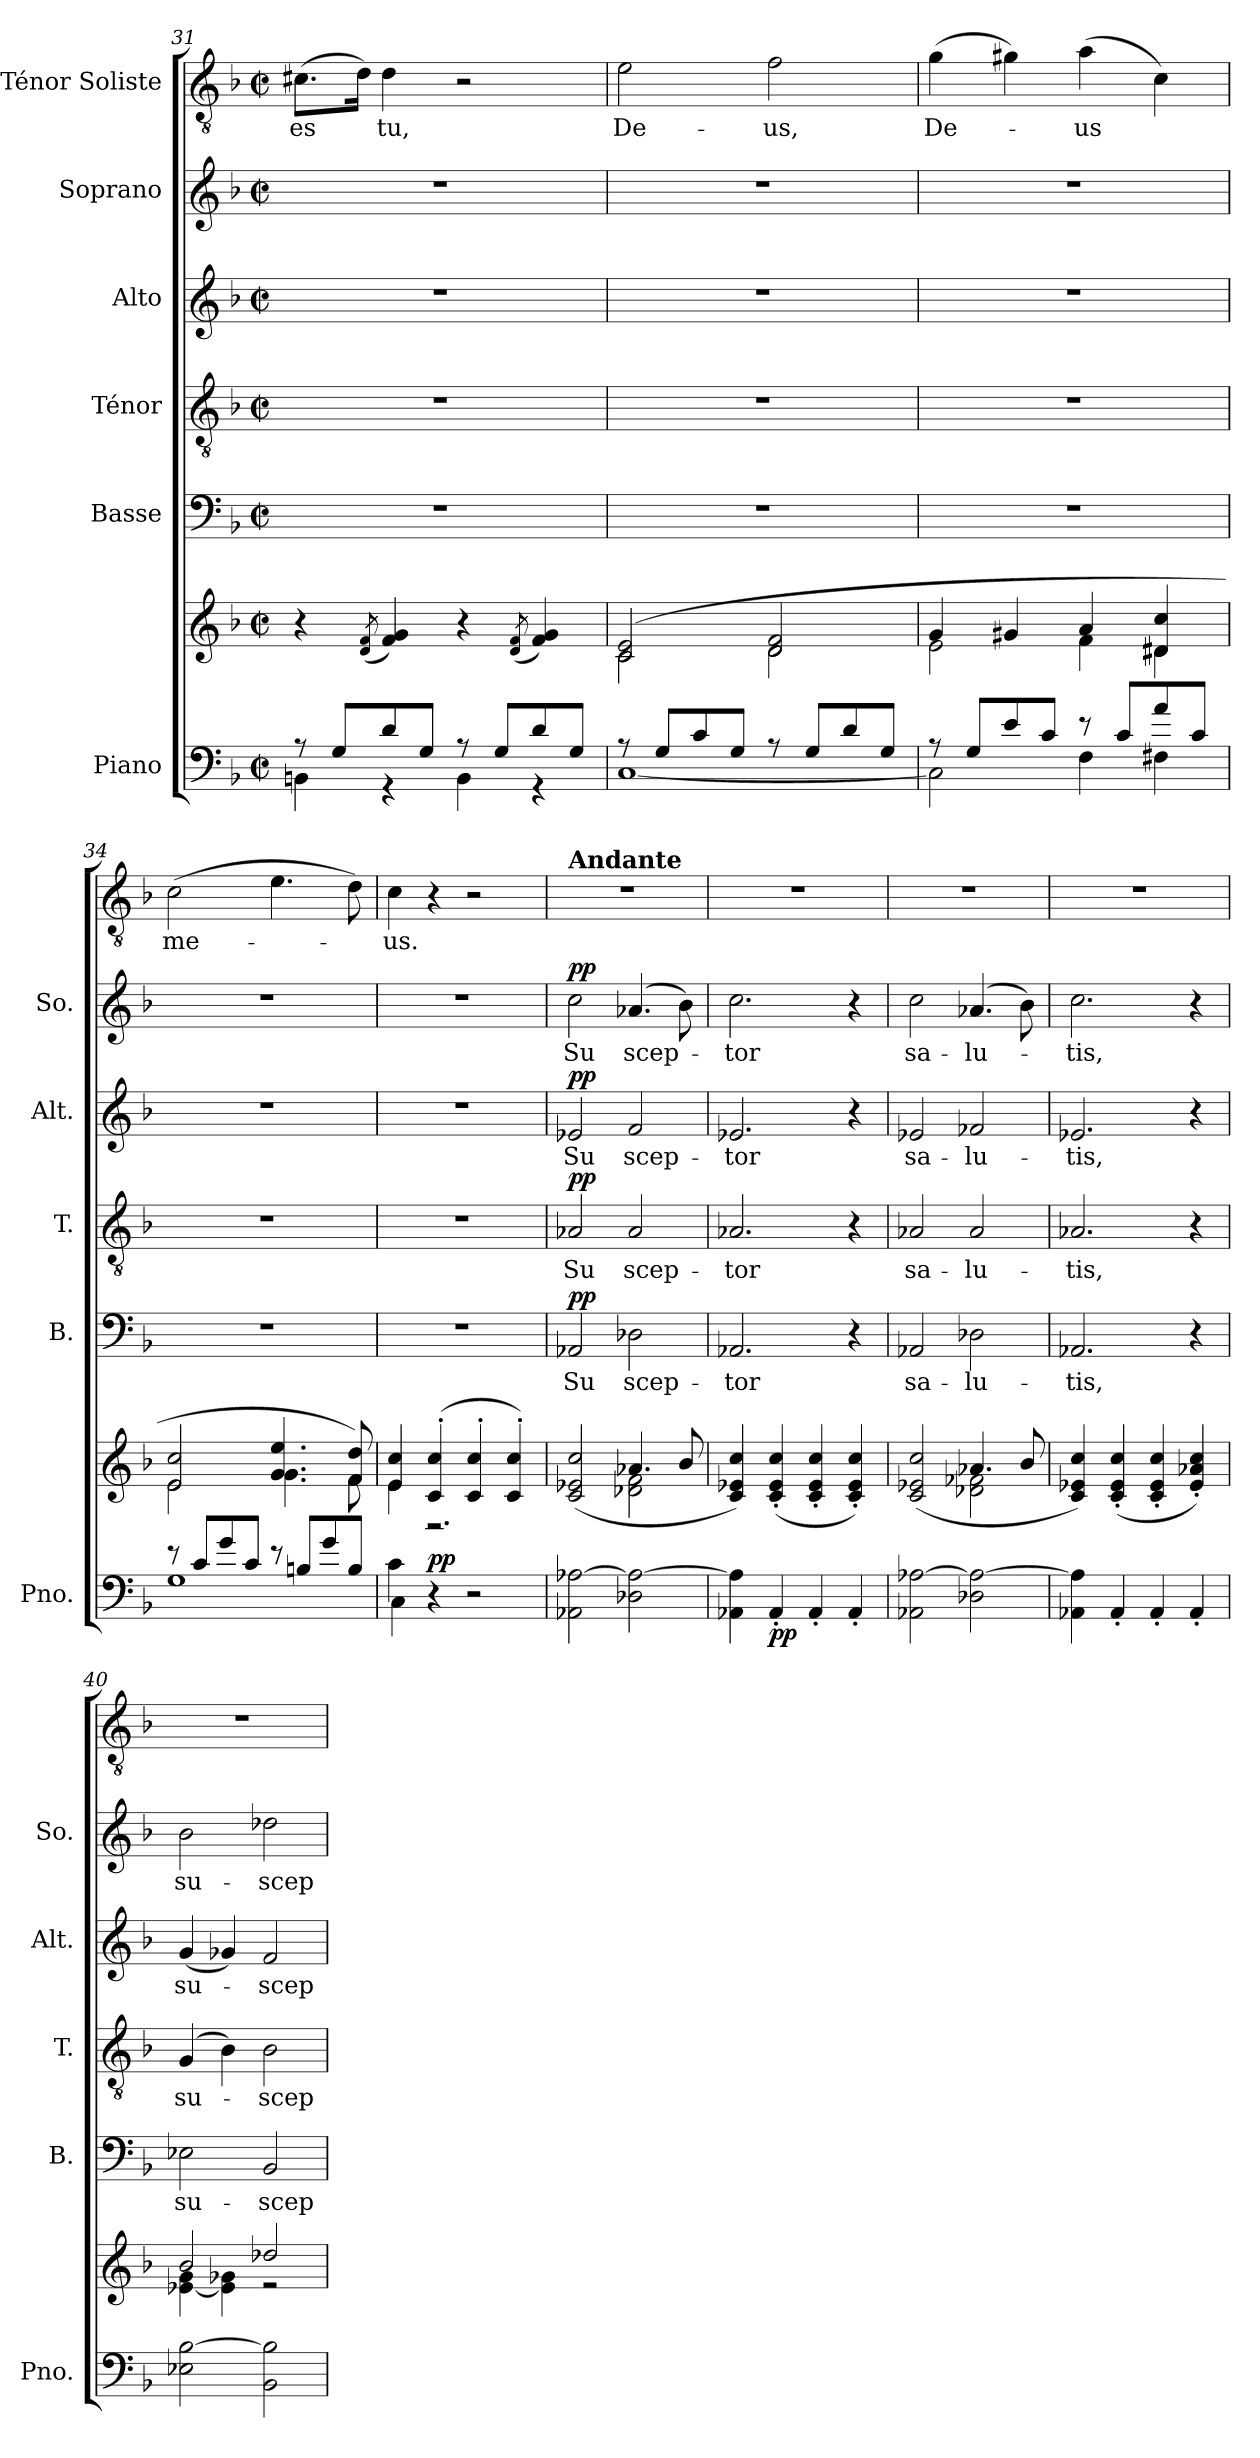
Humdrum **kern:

**kern	**kern	**dynam	**kern	**text	**dynam	**kern	**text	**dynam	**kern	**text	**dynam	**kern	**text	**dynam	**kern	**text
*part6	*part6	*part6	*part5	*part5	*part5	*part4	*part4	*part4	*part3	*part3	*part3	*part2	*part2	*part2	*part1	*part1
*staff7	*staff6	*staff6/7	*staff5	*staff5	*staff5	*staff4	*staff4	*staff4	*staff3	*staff3	*staff3	*staff2	*staff2	*staff2	*staff1	*staff1
*I"Piano	*	*	*I"Basse	*	*	*I"Ténor	*	*	*I"Alto	*	*	*I"Soprano	*	*	*I"Ténor Soliste	*
*I'Pno.	*	*	*I'B.	*	*	*I'T.	*	*	*I'Alt.	*	*	*I'So.	*	*	*	*
*clefF4	*clefG2	*	*clefF4	*	*	*clefGv2	*	*	*clefG2	*	*	*clefG2	*	*	*clefGv2	*
*k[b-]	*k[b-]	*	*k[b-]	*	*	*k[b-]	*	*	*k[b-]	*	*	*k[b-]	*	*	*k[b-]	*
*M4/4	*M4/4	*	*M4/4	*	*	*M4/4	*	*	*M4/4	*	*	*M4/4	*	*	*M4/4	*
*met(c|)	*met(c|)	*	*met(c|)	*	*	*met(c|)	*	*	*met(c|)	*	*	*met(c|)	*	*	*met(c|)	*
=31	=31	=31	=31	=31	=31	=31	=31	=31	=31	=31	=31	=31	=31	=31	=31	=31
*^	*	*	*	*	*	*	*	*	*	*	*	*	*	*	*	*
!	!	!	!	!	!	!	!	!	!	!	!	!	!	!	!	!	!LO:LY:b
8r	4BBn\	4r	.	1r	.	.	1r	.	.	1r	.	.	1r	.	.	(8.c#X\L	es
8G/L	.	.	.	.	.	.	.	.	.	.	.	.	.	.	.	.	.
.	.	.	.	.	.	.	.	.	.	.	.	.	.	.	.	16d\Jk)	.
.	.	(8qd/ 8qf/	.	.	.	.	.	.	.	.	.	.	.	.	.	.	.
!	!	!	!	!	!	!	!	!	!	!	!	!	!	!	!	!	!LO:LY:b
8d/	4r	4f/ 4g/)	.	.	.	.	.	.	.	.	.	.	.	.	.	4d\	tu,
8G/J	.	.	.	.	.	.	.	.	.	.	.	.	.	.	.	.	.
8r	4BB\	4r	.	.	.	.	.	.	.	.	.	.	.	.	.	2r	.
8G/L	.	.	.	.	.	.	.	.	.	.	.	.	.	.	.	.	.
.	.	(8qd/ 8qf/	.	.	.	.	.	.	.	.	.	.	.	.	.	.	.
8d/	4r	4f/ 4g/)	.	.	.	.	.	.	.	.	.	.	.	.	.	.	.
8G/J	.	.	.	.	.	.	.	.	.	.	.	.	.	.	.	.	.
!!LO:LB:g=z
=32	=32	=32	=32	=32	=32	=32	=32	=32	=32	=32	=32	=32	=32	=32	=32	=32	=32
*	*	*^	*	*	*	*	*	*	*	*	*	*	*	*	*	*	*
!	!	!	!	!	!	!	!	!	!	!	!	!	!	!	!	!	!	!LO:LY:b
8r	[1C	(2c/ 2e/	2c\	.	1r	.	.	1r	.	.	1r	.	.	1r	.	.	2e\	De-
8G/L	.	.	.	.	.	.	.	.	.	.	.	.	.	.	.	.	.	.
8c/	.	.	.	.	.	.	.	.	.	.	.	.	.	.	.	.	.	.
8G/J	.	.	.	.	.	.	.	.	.	.	.	.	.	.	.	.	.	.
!	!	!	!	!	!	!	!	!	!	!	!	!	!	!	!	!	!	!LO:LY:b
8r	.	2d/ 2f/	2d\	.	.	.	.	.	.	.	.	.	.	.	.	.	2f\	-us,
8G/L	.	.	.	.	.	.	.	.	.	.	.	.	.	.	.	.	.	.
8d/	.	.	.	.	.	.	.	.	.	.	.	.	.	.	.	.	.	.
8G/J	.	.	.	.	.	.	.	.	.	.	.	.	.	.	.	.	.	.
=33	=33	=33	=33	=33	=33	=33	=33	=33	=33	=33	=33	=33	=33	=33	=33	=33	=33	=33
!	!	!	!	!	!	!	!	!	!	!	!	!	!	!	!	!	!	!LO:LY:b
8r	2C\]	4g/	2e\	.	1r	.	.	1r	.	.	1r	.	.	1r	.	.	(4g\	De-
8G/L	.	.	.	.	.	.	.	.	.	.	.	.	.	.	.	.	.	.
8e/	.	4g#X/	.	.	.	.	.	.	.	.	.	.	.	.	.	.	4g#X\)	.
8c/J	.	.	.	.	.	.	.	.	.	.	.	.	.	.	.	.	.	.
!	!	!	!	!	!	!	!	!	!	!	!	!	!	!	!	!	!	!LO:LY:b
8r	4F\	4a/	4f\	.	.	.	.	.	.	.	.	.	.	.	.	.	(4a\	-us
8c/L	.	.	.	.	.	.	.	.	.	.	.	.	.	.	.	.	.	.
8a/	4F#X\	4d#X/ 4cc/	4d#\	.	.	.	.	.	.	.	.	.	.	.	.	.	4c\)	.
8c/J	.	.	.	.	.	.	.	.	.	.	.	.	.	.	.	.	.	.
=34	=34	=34	=34	=34	=34	=34	=34	=34	=34	=34	=34	=34	=34	=34	=34	=34	=34	=34
!	!	!	!	!	!	!	!	!	!	!	!	!	!	!	!	!	!	!LO:LY:b
8r	1G	2e/ 2cc/	2e\	.	1r	.	.	1r	.	.	1r	.	.	1r	.	.	(2c\	me-
8c/L	.	.	.	.	.	.	.	.	.	.	.	.	.	.	.	.	.	.
8g/	.	.	.	.	.	.	.	.	.	.	.	.	.	.	.	.	.	.
8c/J	.	.	.	.	.	.	.	.	.	.	.	.	.	.	.	.	.	.
8r	.	4.g/ 4.ee/	4.g\	.	.	.	.	.	.	.	.	.	.	.	.	.	4.e\	.
8Bn/L	.	.	.	.	.	.	.	.	.	.	.	.	.	.	.	.	.	.
8g/	.	.	.	.	.	.	.	.	.	.	.	.	.	.	.	.	.	.
8B/J	.	8f/ 8dd/)	8f\	.	.	.	.	.	.	.	.	.	.	.	.	.	8d\)	.
=35	=35	=35	=35	=35	=35	=35	=35	=35	=35	=35	=35	=35	=35	=35	=35	=35	=35	=35
!	!	!	!	!	!	!	!	!	!	!	!	!	!	!	!	!	!	!LO:LY:b
4c\	4C\	4e/ 4cc/	4e\	.	1r	.	.	1r	.	.	1r	.	.	1r	.	.	4c\	-us.
!	!	!	!	!LO:DY:a=2	!	!	!	!	!	!	!	!	!	!	!	!	!	!
4r	4ryy	(4c/' 4cc/'	2.r	pp	.	.	.	.	.	.	.	.	.	.	.	.	4r	.
2r	2ryy	4c/' 4cc/'	.	.	.	.	.	.	.	.	.	.	.	.	.	.	2r	.
.	.	4c/' 4cc/')	.	.	.	.	.	.	.	.	.	.	.	.	.	.	.	.
*v	*v	*	*	*	*	*	*	*	*	*	*	*	*	*	*	*	*	*
!!LO:PB:g=z
=36	=36	=36	=36	=36	=36	=36	=36	=36	=36	=36	=36	=36	=36	=36	=36	=36	=36
!	!	!	!	!	!	!	!	!	!	!	!	!	!	!	!	!LO:TX:a:B:t=Andante	!
!	!	!	!	!	!LO:LY:b	!LO:DY:b	!	!LO:LY:b	!LO:DY:b	!	!LO:LY:b	!LO:DY:b	!	!LO:LY:b	!LO:DY:b	!	!
2AA-X\ [2A-X\	(2c/ 2e-X/ 2cc/	2ryy	.	2AA-X/	Su	pp	2A-X/	Su	pp	2e-X/	Su	pp	2cc\	Su	pp	1r	.
!	!	!	!	!	!LO:LY:b	!	!	!LO:LY:b	!	!	!LO:LY:b	!	!	!LO:LY:b	!	!	!
2D-X\ 2A-\_	4.a-X/	2d-X\ 2f\	.	2D-X\	scep-	.	2A-/	scep-	.	2f/	scep-	.	(4.a-X/	scep-	.	.	.
.	8b-/	.	.	.	.	.	.	.	.	.	.	.	8b-\)	.	.	.	.
*	*v	*v	*	*	*	*	*	*	*	*	*	*	*	*	*	*	*
=37	=37	=37	=37	=37	=37	=37	=37	=37	=37	=37	=37	=37	=37	=37	=37	=37
!	!	!	!	!LO:LY:b	!	!	!LO:LY:b	!	!	!LO:LY:b	!	!	!LO:LY:b	!	!	!
4AA-X\ 4A-\]	4c/ 4e-X/ 4cc/)	.	2.AA-X/	-tor	.	2.A-X/	-tor	.	2.e-X/	-tor	.	2.cc\	-tor	.	1r	.
!	!	!LO:DY:b=2	!	!	!	!	!	!	!	!	!	!	!	!	!	!
4AA-'/	(4c/' 4e-/' 4cc/'	pp	.	.	.	.	.	.	.	.	.	.	.	.	.	.
4AA-'/	4c/' 4e-/' 4cc/'	.	.	.	.	.	.	.	.	.	.	.	.	.	.	.
4AA-'/	4c/' 4e-/' 4cc/')	.	4r	.	.	4r	.	.	4r	.	.	4r	.	.	.	.
=38	=38	=38	=38	=38	=38	=38	=38	=38	=38	=38	=38	=38	=38	=38	=38	=38
*	*^	*	*	*	*	*	*	*	*	*	*	*	*	*	*	*
!	!	!	!	!	!LO:LY:b	!	!	!LO:LY:b	!	!	!LO:LY:b	!	!	!LO:LY:b	!	!	!
2AA-X\ [2A-X\	(2c/ 2e-X/ 2cc/	2ryy	.	2AA-X/	sa-	.	2A-X/	sa-	.	2e-X/	sa-	.	2cc\	sa-	.	1r	.
!	!	!	!	!	!LO:LY:b	!	!	!LO:LY:b	!	!	!LO:LY:b	!	!	!LO:LY:b	!	!	!
2D-X\ 2A-\_	4.a-X/	2d-X\ 2f-X\	.	2D-X\	-lu-	.	2A-/	-lu-	.	2f-X/	-lu-	.	(4.a-X/	-lu-	.	.	.
.	8b-/	.	.	.	.	.	.	.	.	.	.	.	8b-\)	.	.	.	.
*	*v	*v	*	*	*	*	*	*	*	*	*	*	*	*	*	*	*
=39	=39	=39	=39	=39	=39	=39	=39	=39	=39	=39	=39	=39	=39	=39	=39	=39
!	!	!	!	!LO:LY:b	!	!	!LO:LY:b	!	!	!LO:LY:b	!	!	!LO:LY:b	!	!	!
4AA-X\ 4A-\]	4c/ 4e-X/ 4cc/)	.	2.AA-X/	-tis,	.	2.A-X/	-tis,	.	2.e-X/	-tis,	.	2.cc\	-tis,	.	1r	.
4AA-'/	(4c/' 4e-/' 4cc/'	.	.	.	.	.	.	.	.	.	.	.	.	.	.	.
4AA-'/	4c/' 4e-/' 4cc/'	.	.	.	.	.	.	.	.	.	.	.	.	.	.	.
4AA-'/	4e-/' 4a-X/' 4cc/')	.	4r	.	.	4r	.	.	4r	.	.	4r	.	.	.	.
=40	=40	=40	=40	=40	=40	=40	=40	=40	=40	=40	=40	=40	=40	=40	=40	=40
*	*^	*	*	*	*	*	*	*	*	*	*	*	*	*	*	*
!	!	!	!	!	!LO:LY:b	!	!	!LO:LY:b	!	!	!LO:LY:b	!	!	!LO:LY:b	!	!	!
2E-X\ [2B-\	2b-/	[4e-X\ 4g\	.	2E-X\	su-	.	(4G/	su-	.	(4g/	su-	.	2b-\	su-	.	1r	.
.	.	4e-\] 4g-X\	.	.	.	.	4B-\)	.	.	4g-X/)	.	.	.	.	.	.	.
!	!	!	!	!	!LO:LY:b	!	!	!LO:LY:b	!	!	!LO:LY:b	!	!	!LO:LY:b	!	!	!
2BB-\ 2B-\]	2dd-X/	2r	.	2BB-/	-scep-	.	2B-\	-scep-	.	2f/	-scep-	.	2dd-X\	-scep-	.	.	.
*	*v	*v	*	*	*	*	*	*	*	*	*	*	*	*	*	*	*
=	=	=	=	=	=	=	=	=	=	=	=	=	=	=	=	=
*-	*-	*-	*-	*-	*-	*-	*-	*-	*-	*-	*-	*-	*-	*-	*-	*-
